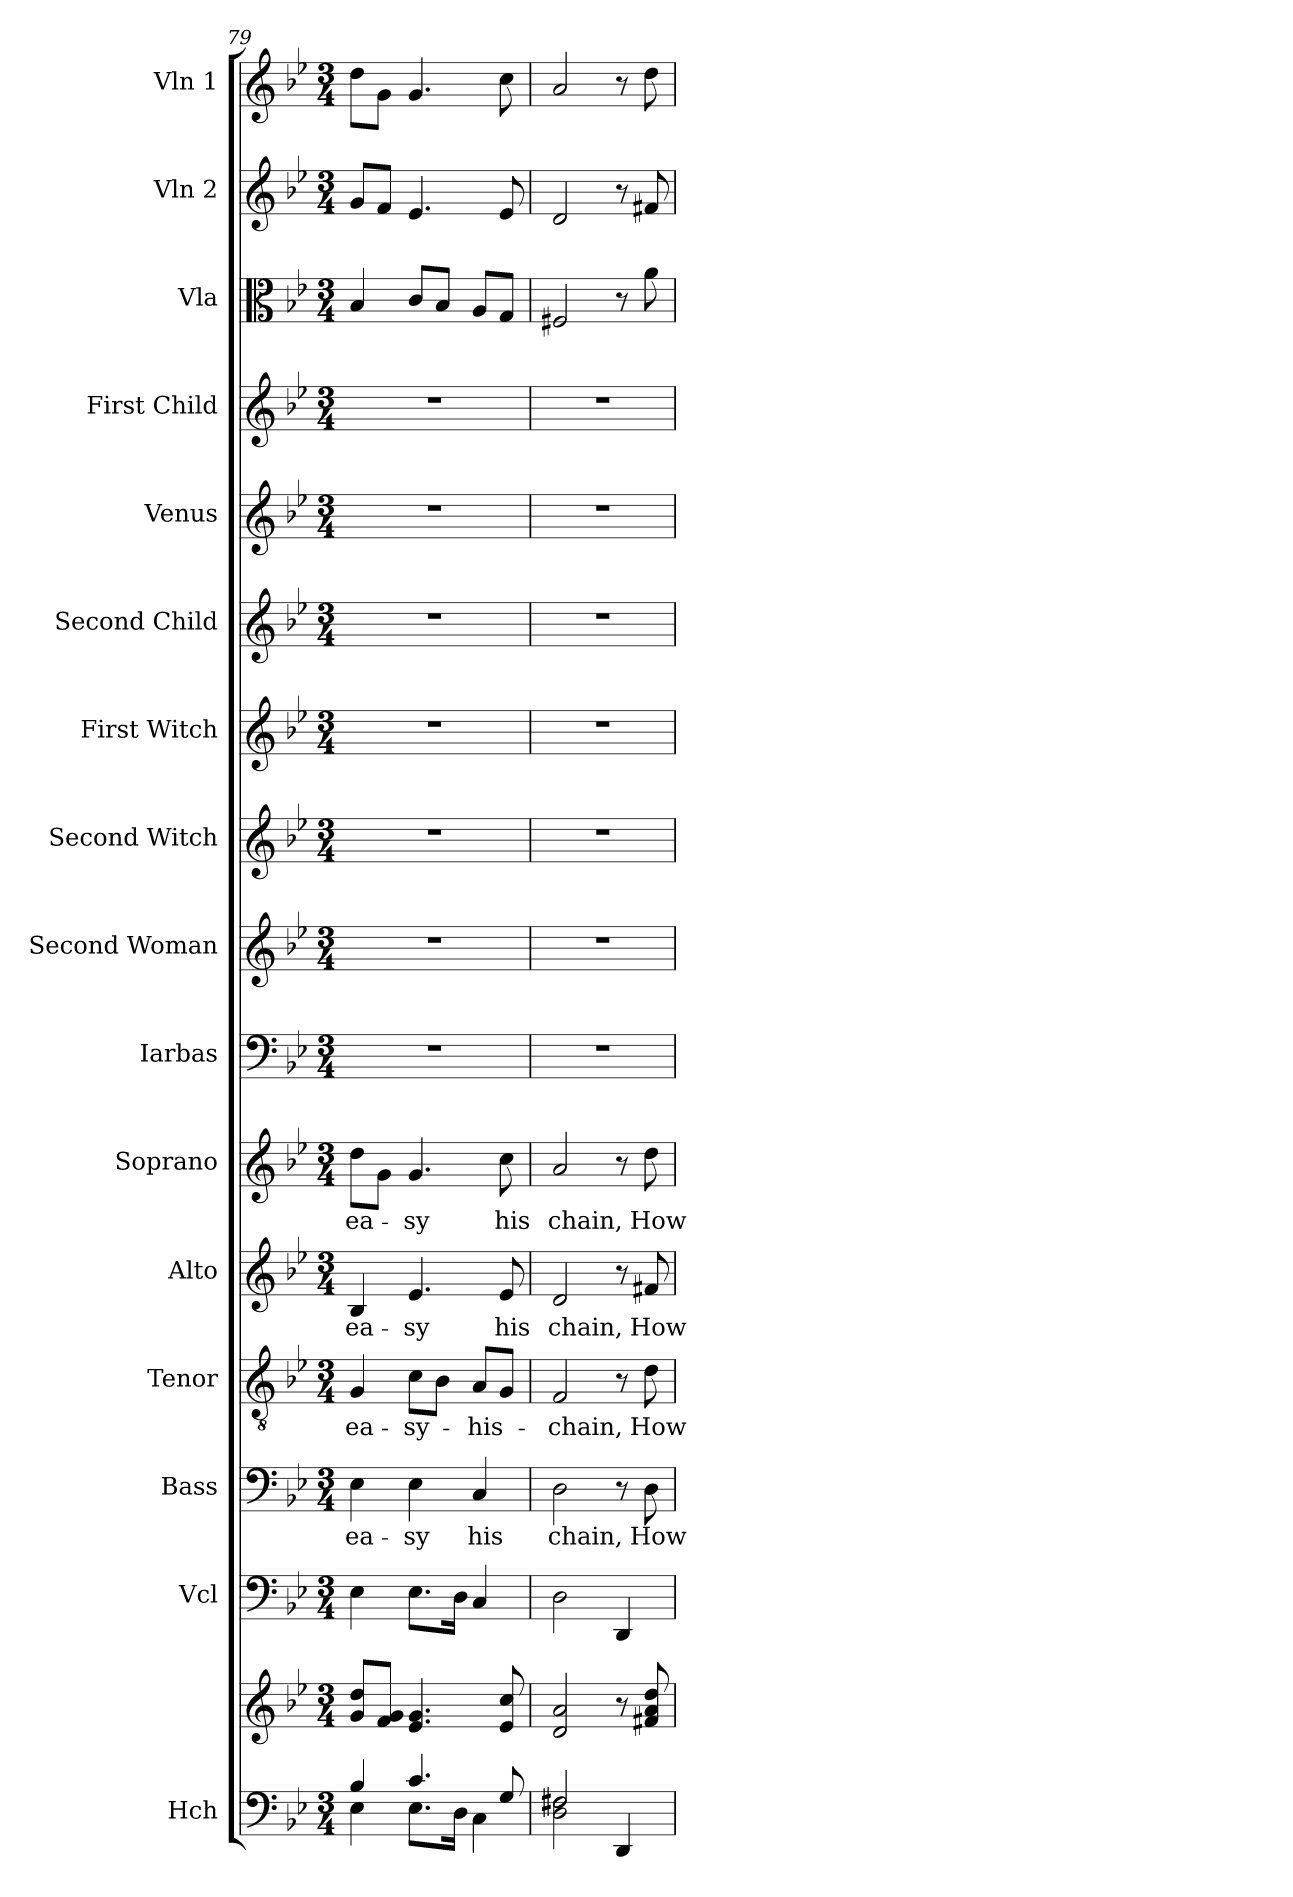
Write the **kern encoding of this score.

**kern	**kern	**kern	**kern	**text	**kern	**text	**kern	**text	**kern	**text	**kern	**kern	**kern	**kern	**kern	**kern	**kern	**kern	**kern	**kern
*part16	*part16	*part15	*part14	*part14	*part13	*part13	*part12	*part12	*part11	*part11	*part10	*part9	*part8	*part7	*part6	*part5	*part4	*part3	*part2	*part1
*staff17	*staff16	*staff15	*staff14	*staff14	*staff13	*staff13	*staff12	*staff12	*staff11	*staff11	*staff10	*staff9	*staff8	*staff7	*staff6	*staff5	*staff4	*staff3	*staff2	*staff1
*I"Hch	*	*I"Vcl	*I"Bass	*	*I"Tenor	*	*I"Alto	*	*I"Soprano	*	*I"Iarbas	*I"Second Woman	*I"Second Witch	*I"First Witch	*I"Second Child	*I"Venus	*I"First Child	*I"Vla	*I"Vln 2	*I"Vln 1
*I'Hch.	*	*I'Vc.	*I'B.	*	*I'T.	*	*I'A.	*	*I'S.	*	*I'I.	*I'2W	*I'W2.	*I'W1	*I'C2.	*I'V.	*I'C1	*I'Vla.	*I'Vln.	*I'Vln.
*clefF4	*clefG2	*clefF4	*clefF4	*	*clefGv2	*	*clefG2	*	*clefG2	*	*clefF4	*clefG2	*clefG2	*clefG2	*clefG2	*clefG2	*clefG2	*clefC3	*clefG2	*clefG2
*k[b-e-]	*k[b-e-]	*k[b-e-]	*k[b-e-]	*	*k[b-e-]	*	*k[b-e-]	*	*k[b-e-]	*	*k[b-e-]	*k[b-e-]	*k[b-e-]	*k[b-e-]	*k[b-e-]	*k[b-e-]	*k[b-e-]	*k[b-e-]	*k[b-e-]	*k[b-e-]
*M3/4	*M3/4	*M3/4	*M3/4	*	*M3/4	*	*M3/4	*	*M3/4	*	*M3/4	*M3/4	*M3/4	*M3/4	*M3/4	*M3/4	*M3/4	*M3/4	*M3/4	*M3/4
=79	=79	=79	=79	=79	=79	=79	=79	=79	=79	=79	=79	=79	=79	=79	=79	=79	=79	=79	=79	=79
*^	*	*	*	*	*	*	*	*	*	*	*	*	*	*	*	*	*	*	*	*
!	!	!	!	!	!LO:LY:b	!	!LO:LY:b	!	!LO:LY:b	!	!LO:LY:b	!	!	!	!	!	!	!	!	!	!
4E-\	4B-/	8g/ 8dd/L	4E-\	4E-\	ea-	4G/	ea-	4B-/	ea-	8dd\L	ea-	2.r	2.r	2.r	2.r	2.r	2.r	2.r	4B-/	8g/L	8dd\L
.	.	8f/ 8g/J	.	.	.	.	.	.	.	8g\J	.	.	.	.	.	.	.	.	.	8f/J	8g\J
!	!	!	!	!	!LO:LY:b	!	!LO:LY:b	!	!LO:LY:b	!	!LO:LY:b	!	!	!	!	!	!	!	!	!	!
8.E-\L	4.c/	4.e-/ 4.g/	8.E-\L	4E-\	-sy	8c\L	-sy-	4.e-/	-sy	4.g/	-sy	.	.	.	.	.	.	.	8c/L	4.e-/	4.g/
.	.	.	.	.	.	8B-\J	.	.	.	.	.	.	.	.	.	.	.	.	8B-/J	.	.
16D\Jk	.	.	16D\Jk	.	.	.	.	.	.	.	.	.	.	.	.	.	.	.	.	.	.
!	!	!	!	!	!LO:LY:b	!	!LO:LY:b	!	!	!	!	!	!	!	!	!	!	!	!	!	!
4C\	.	.	4C/	4C/	his	8A/L	-his-	.	.	.	.	.	.	.	.	.	.	.	8A/L	.	.
!	!	!	!	!	!	!	!	!	!LO:LY:b	!	!LO:LY:b	!	!	!	!	!	!	!	!	!	!
.	8G/	8e-/ 8cc/	.	.	.	8G/J	.	8e-/	his	8cc\	his	.	.	.	.	.	.	.	8G/J	8e-/	8cc\
=80	=80	=80	=80	=80	=80	=80	=80	=80	=80	=80	=80	=80	=80	=80	=80	=80	=80	=80	=80	=80	=80
!	!	!	!	!	!LO:LY:b	!	!LO:LY:b	!	!LO:LY:b	!	!LO:LY:b	!	!	!	!	!	!	!	!	!	!
2F#X/	2D\ 2F#\	2d/ 2a/	2D\	2D\	chain,	2F/	-chain,	2d/	chain,	2a/	chain,	2.r	2.r	2.r	2.r	2.r	2.r	2.r	2F#X/	2d/	2a/
4DD/	4ryy	8r	4DD/	8r	.	8r	.	8r	.	8r	.	.	.	.	.	.	.	.	8r	8r	8r
!	!	!	!	!	!LO:LY:b	!	!LO:LY:b	!	!LO:LY:b	!	!LO:LY:b	!	!	!	!	!	!	!	!	!	!
.	.	8f#X/ 8a/ 8dd/	.	8D\	How	8d\	How	8f#X/	How	8dd\	How	.	.	.	.	.	.	.	8a\	8f#X/	8dd\
*v	*v	*	*	*	*	*	*	*	*	*	*	*	*	*	*	*	*	*	*	*	*
=	=	=	=	=	=	=	=	=	=	=	=	=	=	=	=	=	=	=	=	=
*-	*-	*-	*-	*-	*-	*-	*-	*-	*-	*-	*-	*-	*-	*-	*-	*-	*-	*-	*-	*-
